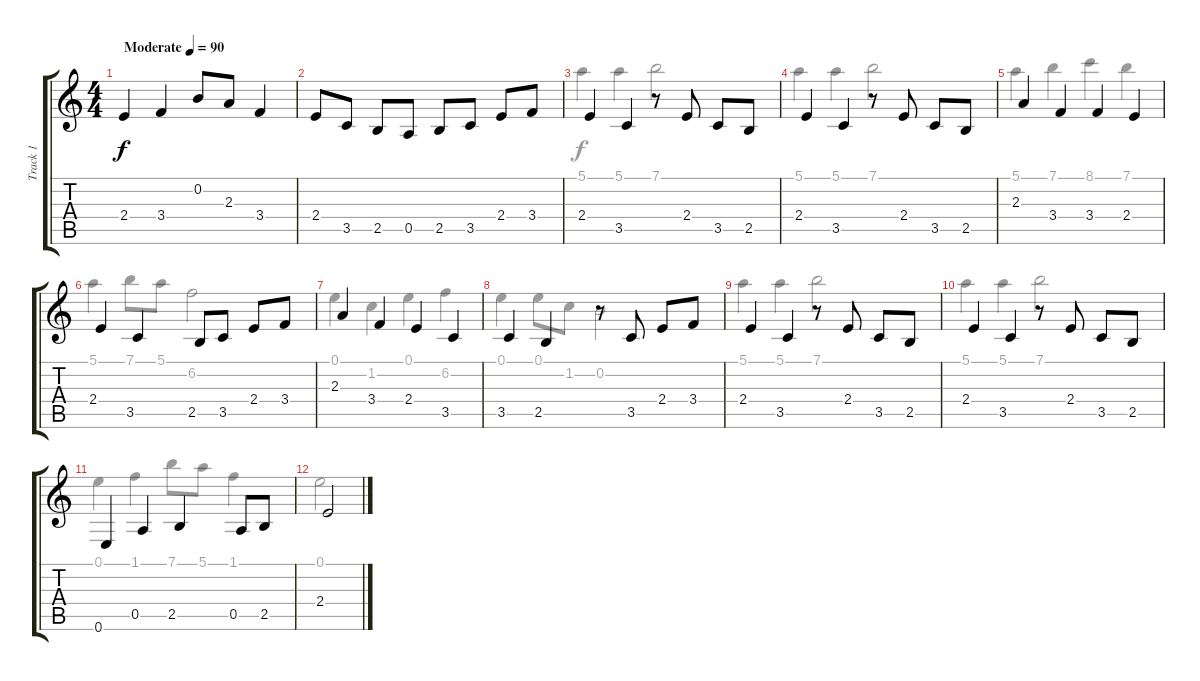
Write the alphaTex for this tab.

\track ("Track 1" "Track 1") {instrument acousticguitarsteel}
\staff {score tabs}
\tuning (E4 B3 G3 D3 A2 E2) {hide}
\voice
\ts (4 4)
\tempo (90 "Moderate")
\clef g2
\ks c
2.4.4{dy f instrument acousticguitarsteel} 3.4.4 0.2.8 2.3.8 3.4.4 |
2.4.8 3.5.8 2.5.8 0.5.8 2.5.8 3.5.8 2.4.8 3.4.8 |
2.4.4 3.5.4 r.8 2.4.8 3.5.8 2.5.8 |
2.4.4 3.5.4 r.8 2.4.8 3.5.8 2.5.8 |
2.3.4 3.4.4 3.4.4 2.4.4 |
2.4.4 3.5.4 2.5.8 3.5.8 2.4.8 3.4.8 |
2.3.4 3.4.4 2.4.4 3.5.4 |
3.5.4 2.5.4 r.8 3.5.8 2.4.8 3.4.8 |
2.4.4 3.5.4 r.8 2.4.8 3.5.8 2.5.8 |
2.4.4 3.5.4 r.8 2.4.8 3.5.8 2.5.8 |
0.6.4 0.5.4 2.5.4 0.5.8 2.5.8 |
2.4.2
\voice
\clef g2
\ottava regular
\simile none
\ks c
|
|
5.1.4 5.1.4 7.1.2 |
5.1.4 5.1.4 7.1.2 |
5.1.4 7.1.4 8.1.4 7.1.4 |
5.1.4 7.1.8 5.1.8 6.2.2 |
0.1.4 1.2.4 0.1.4 6.2.4 |
0.1.4 0.1.8 1.2.8 0.2.2 |
5.1.4 5.1.4 7.1.2 |
5.1.4 5.1.4 7.1.2 |
0.1.4 1.1.4 7.1.8 5.1.8 1.1.4 |
0.1.2
